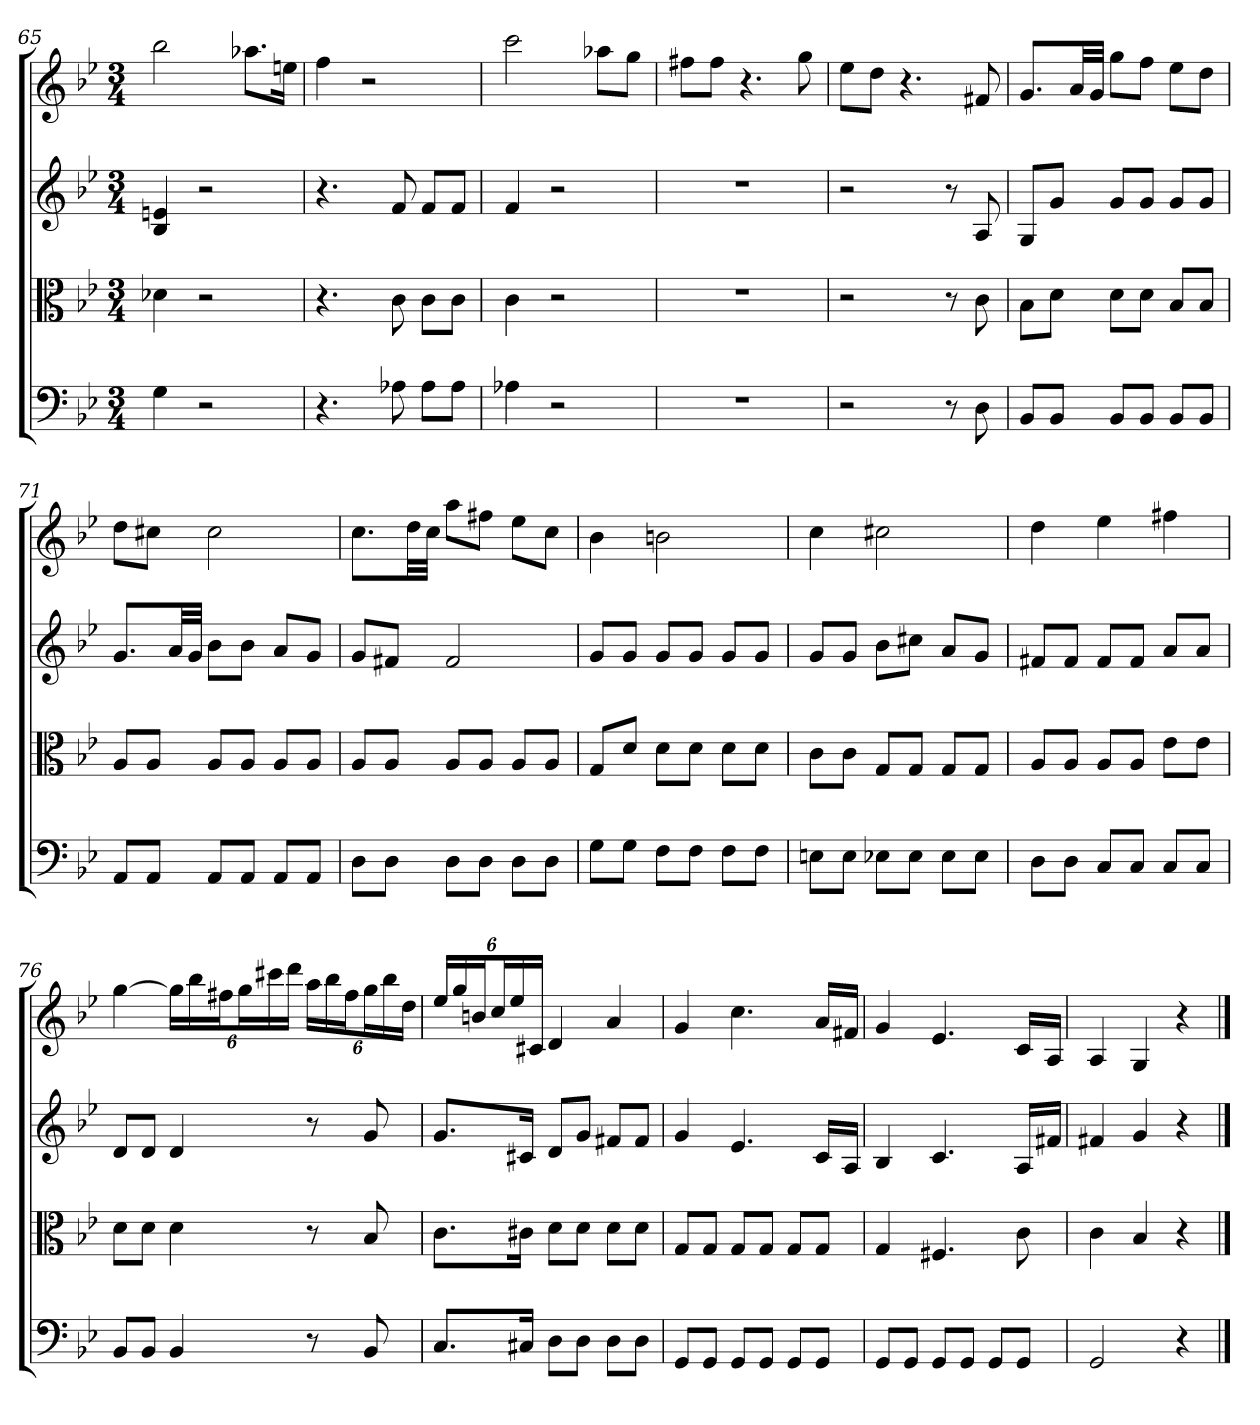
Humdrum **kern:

**kern	**kern	**kern	**kern
*part4	*part3	*part2	*part1
*staff4	*staff3	*staff2	*staff1
*clefF4	*clefC3	*	*
*k[b-e-]	*k[b-e-]	*k[b-e-]	*k[b-e-]
*g:	*g:	*g:	*g:
*M3/4	*M3/4	*M3/4	*M3/4
=65	=65	=65	=65
4G	4d-X	4B- 4en	2bb-
2r	2r	2r	.
.	.	.	8.aa-XL
.	.	.	16eenJk
=66	=66	=66	=66
4.r	4.r	4.r	4ff
.	.	.	2r
8A-X	8c	8f	.
8A-\L	8c\L	8fL	.
8A-\J	8c\J	8fJ	.
=67	=67	=67	=67
4A-X	4c	4f	2ccc
2r	2r	2r	.
.	.	.	8aa-XL
.	.	.	8ggJ
=68	=68	=68	=68
2.r	2.r	2.r	8ff#XL
.	.	.	8ff#J
.	.	.	4.r
.	.	.	8gg
=69	=69	=69	=69
2r	2r	2r	8ee-L
.	.	.	8ddJ
.	.	.	4.r
8r	8r	8r	.
8D	8c	8A	8f#X
=70	=70	=70	=70
8BB-/L	8B-\L	8GL	8.gL
8BB-/J	8d\J	8gJ	.
.	.	.	32aLL
.	.	.	32gJJJ
8BB-/L	8d\L	8gL	8ggL
8BB-/J	8d\J	8gJ	8ffJ
8BB-/L	8B-/L	8gL	8ee-L
8BB-/J	8B-/J	8gJ	8ddJ
=71	=71	=71	=71
8AA/L	8A/L	8.gL	8ddL
8AA/J	8A/J	.	8cc#XJ
.	.	32aLL	.
.	.	32gJJJ	.
8AA/L	8A/L	8b-L	2cc#
8AA/J	8A/J	8b-J	.
8AA/L	8A/L	8aL	.
8AA/J	8A/J	8gJ	.
=72	=72	=72	=72
8D\L	8A/L	8gL	8.ccL
8D\J	8A/J	8f#XJ	.
.	.	.	32ddLL
.	.	.	32ccJJJ
8D\L	8A/L	2f#	8aaL
8D\J	8A/J	.	8ff#XJ
8D\L	8A/L	.	8ee-L
8D\J	8A/J	.	8ccJ
=73	=73	=73	=73
8G\L	8G/L	8gL	4b-
8G\J	8d/J	8gJ	.
8F\L	8d\L	8gL	2bn
8F\J	8d\J	8gJ	.
8F\L	8d\L	8gL	.
8F\J	8d\J	8gJ	.
=74	=74	=74	=74
8En\L	8c\L	8gL	4cc
8E\J	8c\J	8gJ	.
8E-X\L	8G/L	8b-L	2cc#X
8E-\J	8G/J	8cc#XJ	.
8E-\L	8G/L	8aL	.
8E-\J	8G/J	8gJ	.
=75	=75	=75	=75
8D\L	8A/L	8f#XL	4dd
8D\J	8A/J	8f#J	.
8C/L	8A/L	8f#L	4ee-
8C/J	8A/J	8f#J	.
8C/L	8e-\L	8aL	4ff#X
8C/J	8e-\J	8aJ	.
=76	=76	=76	=76
8BB-/L	8d\L	8dL	[4gg
8BB-/J	8d\J	8dJ	.
4BB-	4d	4d	24ggLL]
.	.	.	24bb-
.	.	.	24ff#XJ
.	.	.	24ggL
.	.	.	24ccc#X
.	.	.	24dddJJ
8r	8r	8r	24aaLL
.	.	.	24bb-
.	.	.	24ff#J
8BB-	8B-	8g	24ggL
.	.	.	24bb-
.	.	.	24ddJJ
=77	=77	=77	=77
8.C/L	8.c\L	8.gL	24ee-LL
.	.	.	24gg
.	.	.	24bnJ
.	.	.	24ccL
.	.	.	24ee-
16C#X/Jk	16c#X\Jk	16c#XJk	.
.	.	.	24c#XJJ
8D\L	8d\L	8dL	4d
8D\J	8d\J	8gJ	.
8D\L	8d\L	8f#XL	4a
8D\J	8d\J	8f#J	.
=78	=78	=78	=78
8GG/L	8G/L	4g	4g
8GG/J	8G/J	.	.
8GG/L	8G/L	4.e-	4.cc
8GG/J	8G/J	.	.
8GG/L	8G/L	.	.
8GG/J	8G/J	16cLL	16aLL
.	.	16AJJ	16f#XJJ
=79	=79	=79	=79
8GG/L	4G	4B-	4g
8GG/J	.	.	.
8GG/L	4.F#X	4.c	4.e-
8GG/J	.	.	.
8GG/L	.	.	.
8GG/J	8c	16ALL	16cLL
.	.	16f#XJJ	16AJJ
=80	=80	=80	=80
2GG	4c	4f#X	4A
.	4B-	4g	4G
4r	4r	4r	4r
==	==	==	==
*-	*-	*-	*-
